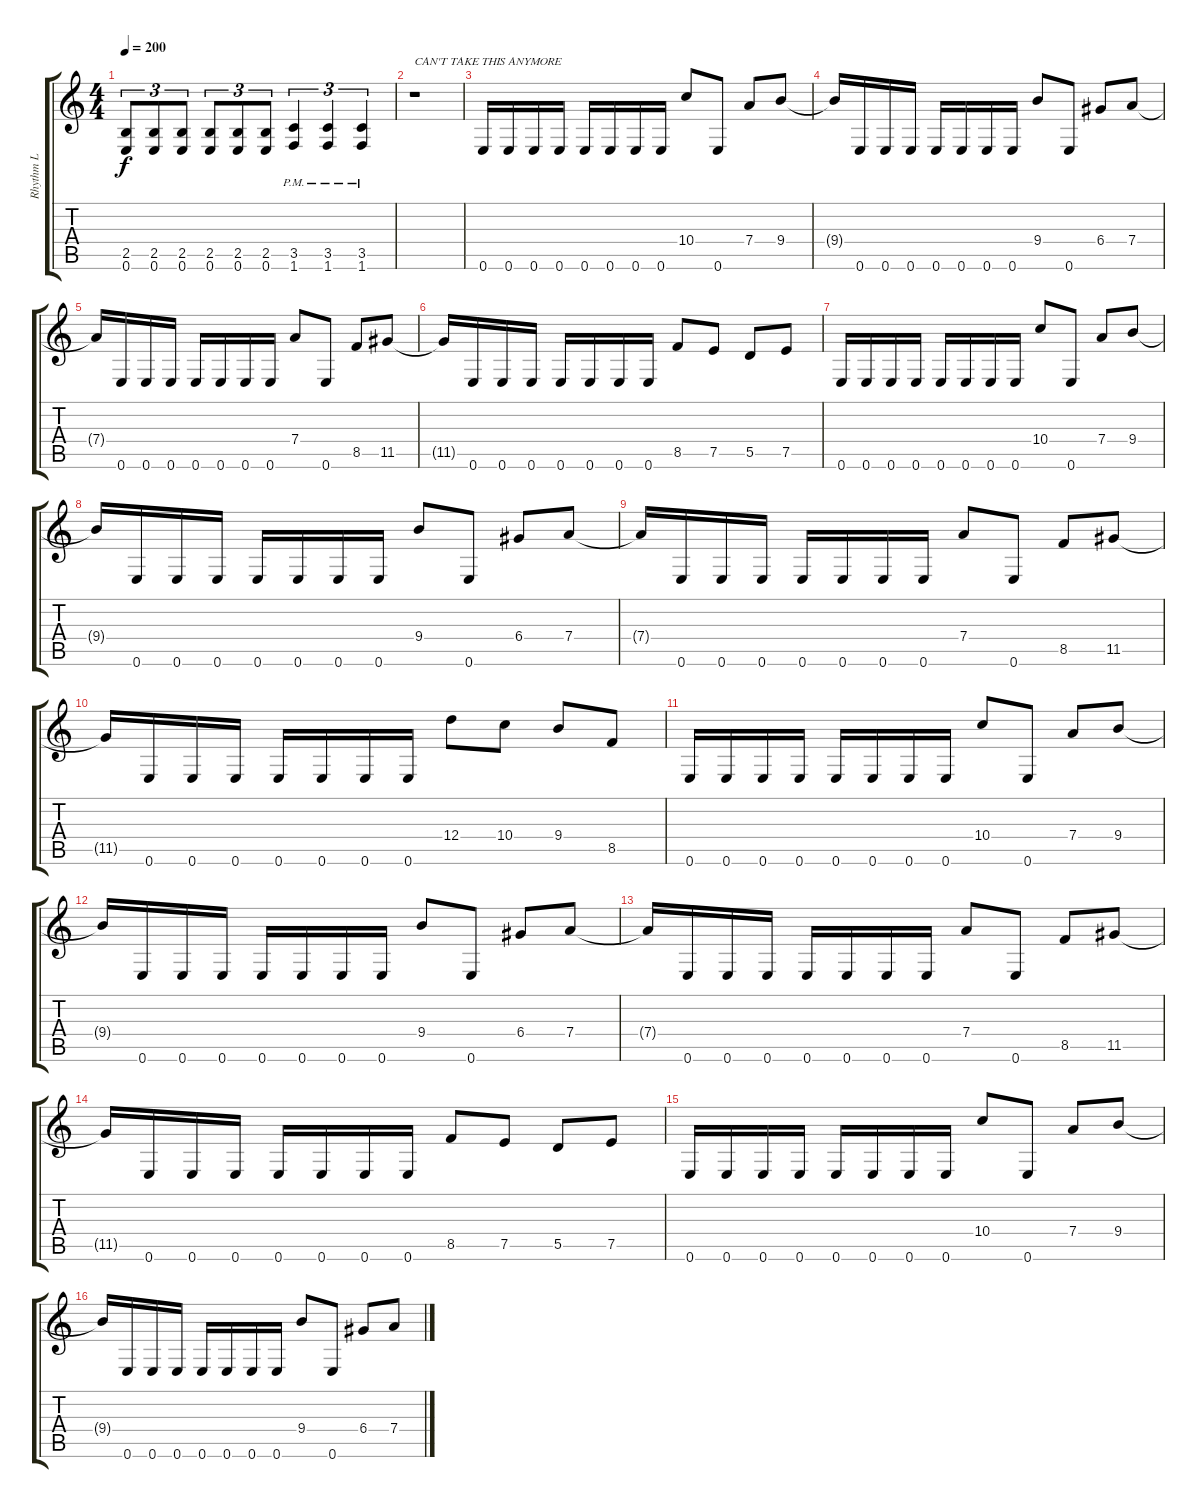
\track ("Rhythm L" "Rhythm L") {instrument distortionguitar}
\staff {score tabs}
\tuning (E4 B3 G3 D3 A2 E2) {hide}
\ts (4 4)
\tempo 200
\clef g2
\ks c
(2.5 0.6).8{tu (3 2) dy f} (2.5 0.6).8{tu (3 2)} (2.5 0.6).8{tu (3 2)} (2.5 0.6).8{tu (3 2)} (2.5 0.6).8{tu (3 2)} (2.5 0.6).8{tu (3 2)} (3.5{pm} 1.6{pm}).4{tu (3 2)} (3.5{pm} 1.6{pm}).4{tu (3 2)} (3.5{pm} 1.6{pm}).4{tu (3 2)} |
r.1{txt "CAN'T TAKE THIS ANYMORE"} |
0.6.16 0.6.16 0.6.16 0.6.16 0.6.16 0.6.16 0.6.16 0.6.16 10.4.8 0.6.8 7.4.8 9.4.8 |
9.4{t}.16 0.6.16 0.6.16 0.6.16 0.6.16 0.6.16 0.6.16 0.6.16 9.4.8 0.6.8 6.4.8 7.4.8 |
7.4{t}.16 0.6.16 0.6.16 0.6.16 0.6.16 0.6.16 0.6.16 0.6.16 7.4.8 0.6.8 8.5.8 11.5.8 |
11.5{t}.16 0.6.16 0.6.16 0.6.16 0.6.16 0.6.16 0.6.16 0.6.16 8.5.8 7.5.8 5.5.8 7.5.8 |
0.6.16 0.6.16 0.6.16 0.6.16 0.6.16 0.6.16 0.6.16 0.6.16 10.4.8 0.6.8 7.4.8 9.4.8 |
9.4{t}.16 0.6.16 0.6.16 0.6.16 0.6.16 0.6.16 0.6.16 0.6.16 9.4.8 0.6.8 6.4.8 7.4.8 |
7.4{t}.16 0.6.16 0.6.16 0.6.16 0.6.16 0.6.16 0.6.16 0.6.16 7.4.8 0.6.8 8.5.8 11.5.8 |
11.5{t}.16 0.6.16 0.6.16 0.6.16 0.6.16 0.6.16 0.6.16 0.6.16 12.4.8 10.4.8 9.4.8 8.5.8 |
0.6.16 0.6.16 0.6.16 0.6.16 0.6.16 0.6.16 0.6.16 0.6.16 10.4.8 0.6.8 7.4.8 9.4.8 |
9.4{t}.16 0.6.16 0.6.16 0.6.16 0.6.16 0.6.16 0.6.16 0.6.16 9.4.8 0.6.8 6.4.8 7.4.8 |
7.4{t}.16 0.6.16 0.6.16 0.6.16 0.6.16 0.6.16 0.6.16 0.6.16 7.4.8 0.6.8 8.5.8 11.5.8 |
11.5{t}.16 0.6.16 0.6.16 0.6.16 0.6.16 0.6.16 0.6.16 0.6.16 8.5.8 7.5.8 5.5.8 7.5.8 |
0.6.16 0.6.16 0.6.16 0.6.16 0.6.16 0.6.16 0.6.16 0.6.16 10.4.8 0.6.8 7.4.8 9.4.8 |
9.4{t}.16 0.6.16 0.6.16 0.6.16 0.6.16 0.6.16 0.6.16 0.6.16 9.4.8 0.6.8 6.4.8 7.4.8
